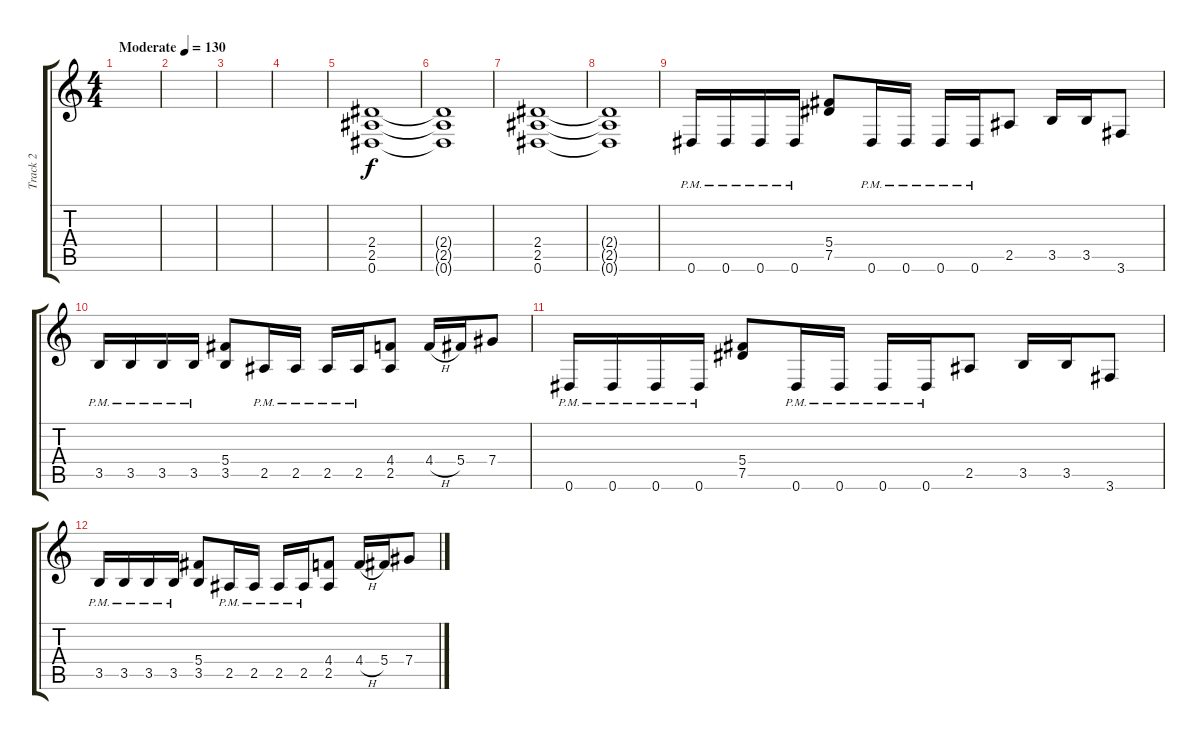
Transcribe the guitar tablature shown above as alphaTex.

\track ("Track 2" "Track 2") {instrument distortionguitar}
\staff {score tabs}
\tuning (Eb4 Bb3 Gb3 Db3 Ab2 Eb2) {hide}
\ts (4 4)
\tempo (130 "Moderate")
\clef g2
\ks c
|
|
|
|
(2.4 2.5 0.6).1 |
(2.4{t} 2.5{t} 0.6{t}).1 |
(2.4 2.5 0.6).1 |
(2.4{t} 2.5{t} 0.6{t}).1 |
0.6{pm}.16 0.6{pm}.16 0.6{pm}.16 0.6{pm}.16 (5.4 7.5).8 0.6{pm}.16 0.6{pm}.16 0.6{pm}.16 0.6{pm}.16 2.5.8 3.5.16 3.5.16 3.6.8 |
3.5{pm}.16 3.5{pm}.16 3.5{pm}.16 3.5{pm}.16 (5.4 3.5).8 2.5{pm}.16 2.5{pm}.16 2.5{pm}.16 2.5{pm}.16 (4.4 2.5).8 4.4{h}.16 5.4.16 7.4.8 |
0.6{pm}.16 0.6{pm}.16 0.6{pm}.16 0.6{pm}.16 (5.4 7.5).8 0.6{pm}.16 0.6{pm}.16 0.6{pm}.16 0.6{pm}.16 2.5.8 3.5.16 3.5.16 3.6.8 |
3.5{pm}.16 3.5{pm}.16 3.5{pm}.16 3.5{pm}.16 (5.4 3.5).8 2.5{pm}.16 2.5{pm}.16 2.5{pm}.16 2.5{pm}.16 (4.4 2.5).8 4.4{h}.16 5.4.16 7.4.8
